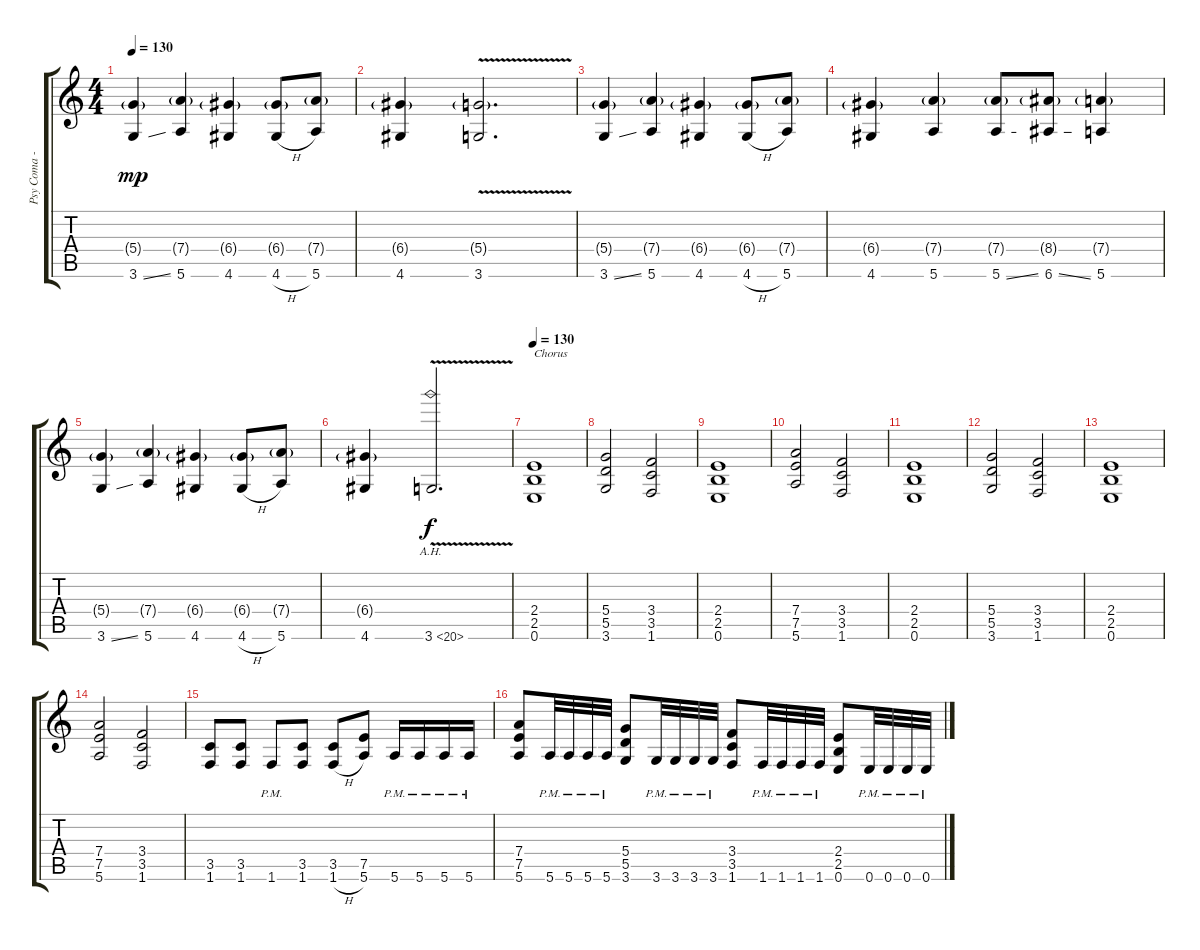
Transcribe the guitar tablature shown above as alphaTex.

\track ("Psy Coma - Guitar" "Psy Coma -") {instrument distortionguitar}
\staff {score tabs}
\tuning (E4 B3 G3 D3 A2 E2) {hide}
\ts (4 4)
\tempo 130
\clef g2
\ks c
(5.4{g} 3.6{ss}).4{dy mp} (7.4{g} 5.6).4 (6.4{g} 4.6).4 (6.4{g} 4.6{h}).8 (7.4{g} 5.6).8 |
(6.4{g} 4.6).4 (5.4{g} 3.6{v}).2{d} |
(5.4{g} 3.6{ss}).4 (7.4{g} 5.6).4 (6.4{g} 4.6).4 (6.4{g} 4.6{h}).8 (7.4{g} 5.6).8 |
(6.4{g} 4.6).4 (7.4{g} 5.6).4 (7.4{g} 5.6{ss}).8 (8.4{g} 6.6{ss}).8 (7.4{g} 5.6).4 |
(5.4{g} 3.6{ss}).4 (7.4{g} 5.6).4 (6.4{g} 4.6).4 (6.4{g} 4.6{h}).8 (7.4{g} 5.6).8 |
(6.4{g} 4.6).4 3.6{ah 17 v}.2{d dy f} |
\tempo 130
(2.4 2.5 0.6).1{txt "Chorus"} |
(5.4 5.5 3.6).2 (3.4 3.5 1.6).2 |
(2.4 2.5 0.6).1 |
(7.4 7.5 5.6).2 (3.4 3.5 1.6).2 |
(2.4 2.5 0.6).1 |
(5.4 5.5 3.6).2 (3.4 3.5 1.6).2 |
(2.4 2.5 0.6).1 |
(7.4 7.5 5.6).2 (3.4 3.5 1.6).2 |
(3.5 1.6).8 (3.5 1.6).8 1.6{pm}.8 (3.5 1.6).8 (3.5 1.6{h}).8 (7.5 5.6).8 5.6{pm}.16 5.6{pm}.16 5.6{pm}.16 5.6{pm}.16 |
(7.4 7.5 5.6).8 5.6{pm}.32 5.6{pm}.32 5.6{pm}.32 5.6{pm}.32 (5.4 5.5 3.6).8 3.6{pm}.32 3.6{pm}.32 3.6{pm}.32 3.6{pm}.32 (3.4 3.5 1.6).8 1.6{pm}.32 1.6{pm}.32 1.6{pm}.32 1.6{pm}.32 (2.4 2.5 0.6).8 0.6{pm}.32 0.6{pm}.32 0.6{pm}.32 0.6{pm}.32
